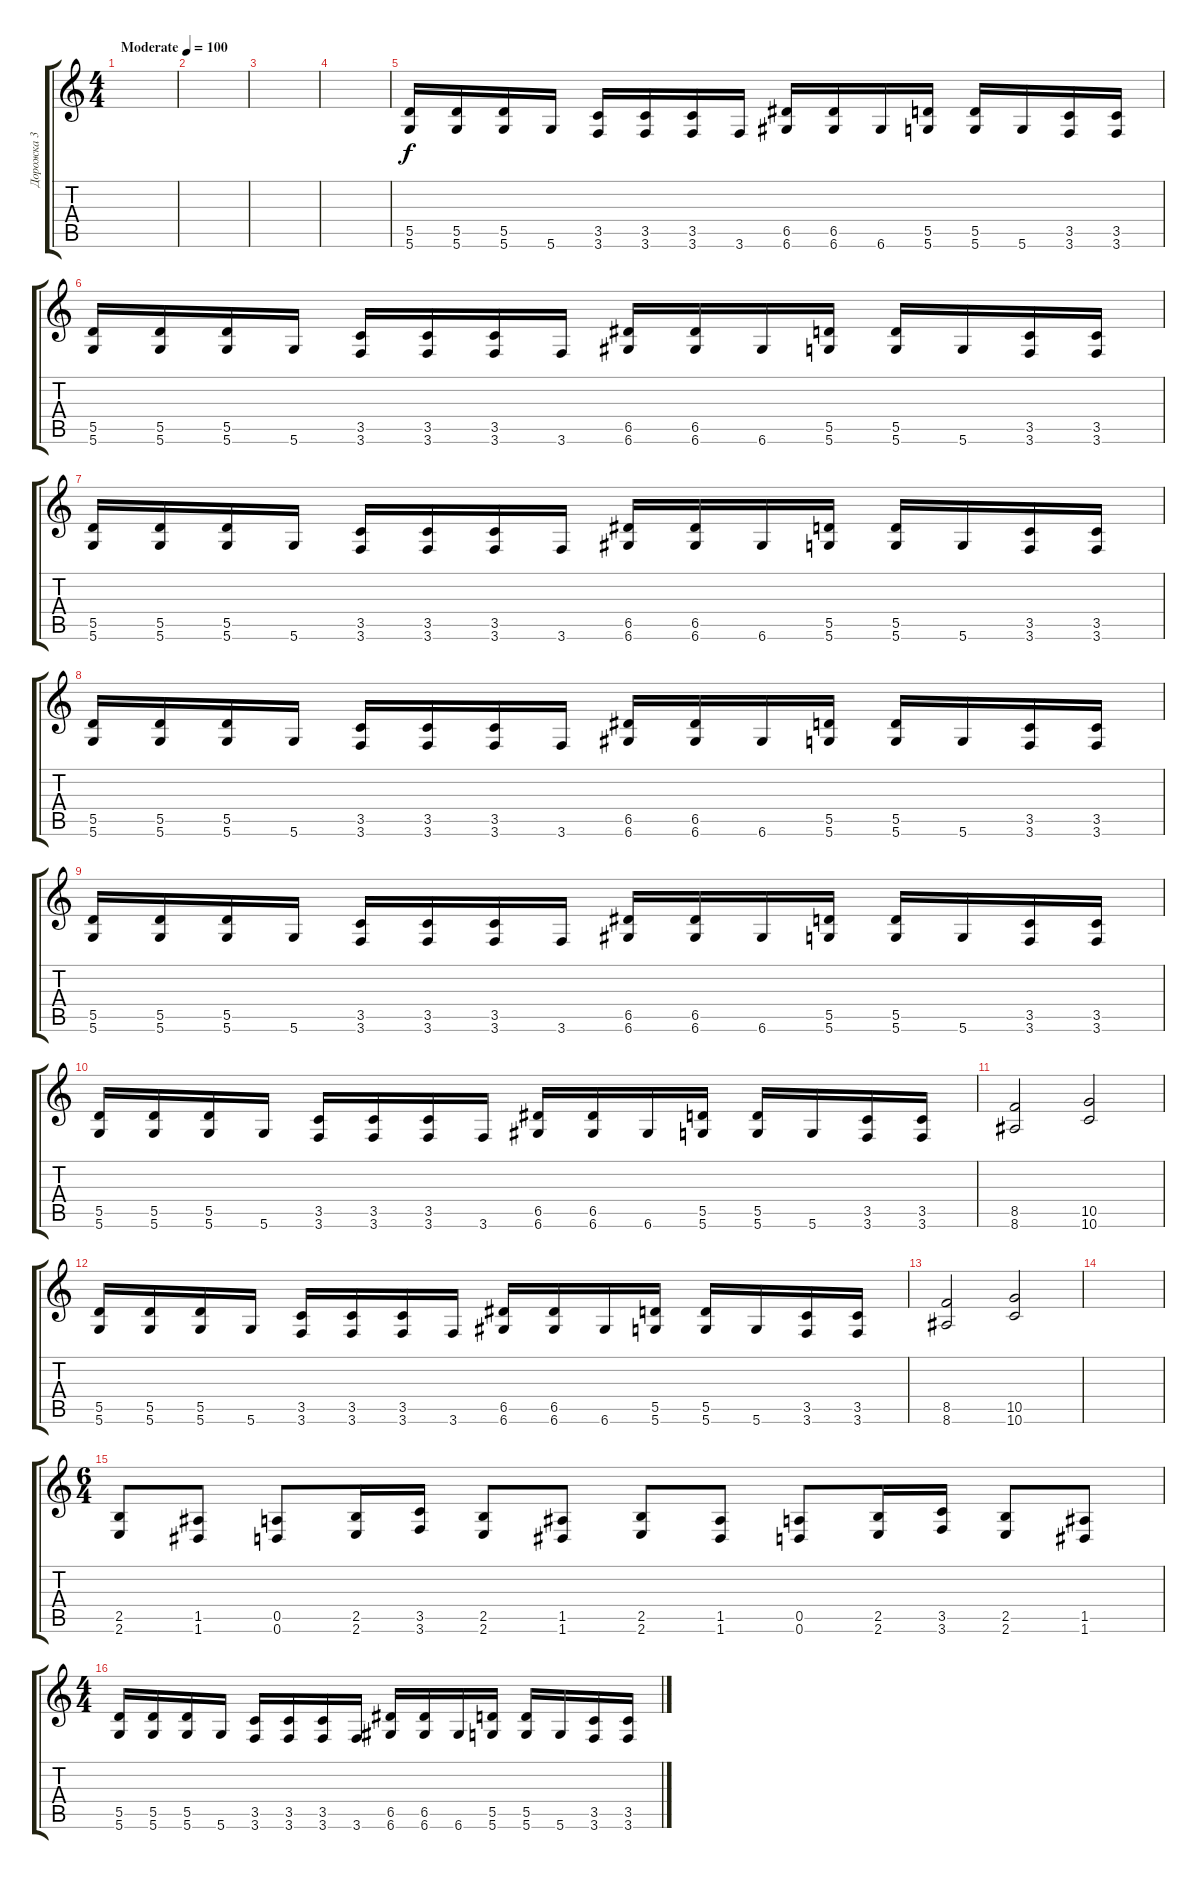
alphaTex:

\track ("Дорожка 3" "Дорожка 3") {instrument distortionguitar}
\staff {score tabs}
\tuning (E4 B3 G3 D3 A2 D2) {hide}
\ts (4 4)
\tempo (100 "Moderate")
\clef g2
\ks c
|
|
|
|
(5.5 5.6).16 (5.5 5.6).16 (5.5 5.6).16 5.6.16 (3.5 3.6).16 (3.5 3.6).16 (3.5 3.6).16 3.6.16 (6.5 6.6).16 (6.5 6.6).16 6.6.16 (5.5 5.6).16 (5.5 5.6).16 5.6.16 (3.5 3.6).16 (3.5 3.6).16 |
(5.5 5.6).16 (5.5 5.6).16 (5.5 5.6).16 5.6.16 (3.5 3.6).16 (3.5 3.6).16 (3.5 3.6).16 3.6.16 (6.5 6.6).16 (6.5 6.6).16 6.6.16 (5.5 5.6).16 (5.5 5.6).16 5.6.16 (3.5 3.6).16 (3.5 3.6).16 |
(5.5 5.6).16 (5.5 5.6).16 (5.5 5.6).16 5.6.16 (3.5 3.6).16 (3.5 3.6).16 (3.5 3.6).16 3.6.16 (6.5 6.6).16 (6.5 6.6).16 6.6.16 (5.5 5.6).16 (5.5 5.6).16 5.6.16 (3.5 3.6).16 (3.5 3.6).16 |
(5.5 5.6).16 (5.5 5.6).16 (5.5 5.6).16 5.6.16 (3.5 3.6).16 (3.5 3.6).16 (3.5 3.6).16 3.6.16 (6.5 6.6).16 (6.5 6.6).16 6.6.16 (5.5 5.6).16 (5.5 5.6).16 5.6.16 (3.5 3.6).16 (3.5 3.6).16 |
(5.5 5.6).16 (5.5 5.6).16 (5.5 5.6).16 5.6.16 (3.5 3.6).16 (3.5 3.6).16 (3.5 3.6).16 3.6.16 (6.5 6.6).16 (6.5 6.6).16 6.6.16 (5.5 5.6).16 (5.5 5.6).16 5.6.16 (3.5 3.6).16 (3.5 3.6).16 |
(5.5 5.6).16 (5.5 5.6).16 (5.5 5.6).16 5.6.16 (3.5 3.6).16 (3.5 3.6).16 (3.5 3.6).16 3.6.16 (6.5 6.6).16 (6.5 6.6).16 6.6.16 (5.5 5.6).16 (5.5 5.6).16 5.6.16 (3.5 3.6).16 (3.5 3.6).16 |
(8.5 8.6).2 (10.5 10.6).2 |
(5.5 5.6).16 (5.5 5.6).16 (5.5 5.6).16 5.6.16 (3.5 3.6).16 (3.5 3.6).16 (3.5 3.6).16 3.6.16 (6.5 6.6).16 (6.5 6.6).16 6.6.16 (5.5 5.6).16 (5.5 5.6).16 5.6.16 (3.5 3.6).16 (3.5 3.6).16 |
(8.5 8.6).2 (10.5 10.6).2 |
|
\ts (6 4)
(2.5 2.6).8 (1.5 1.6).8 (0.5 0.6).8 (2.5 2.6).16 (3.5 3.6).16 (2.5 2.6).8 (1.5 1.6).8 (2.5 2.6).8 (1.5 1.6).8 (0.5 0.6).8 (2.5 2.6).16 (3.5 3.6).16 (2.5 2.6).8 (1.5 1.6).8 |
\ts (4 4)
(5.5 5.6).16 (5.5 5.6).16 (5.5 5.6).16 5.6.16 (3.5 3.6).16 (3.5 3.6).16 (3.5 3.6).16 3.6.16 (6.5 6.6).16 (6.5 6.6).16 6.6.16 (5.5 5.6).16 (5.5 5.6).16 5.6.16 (3.5 3.6).16 (3.5 3.6).16
